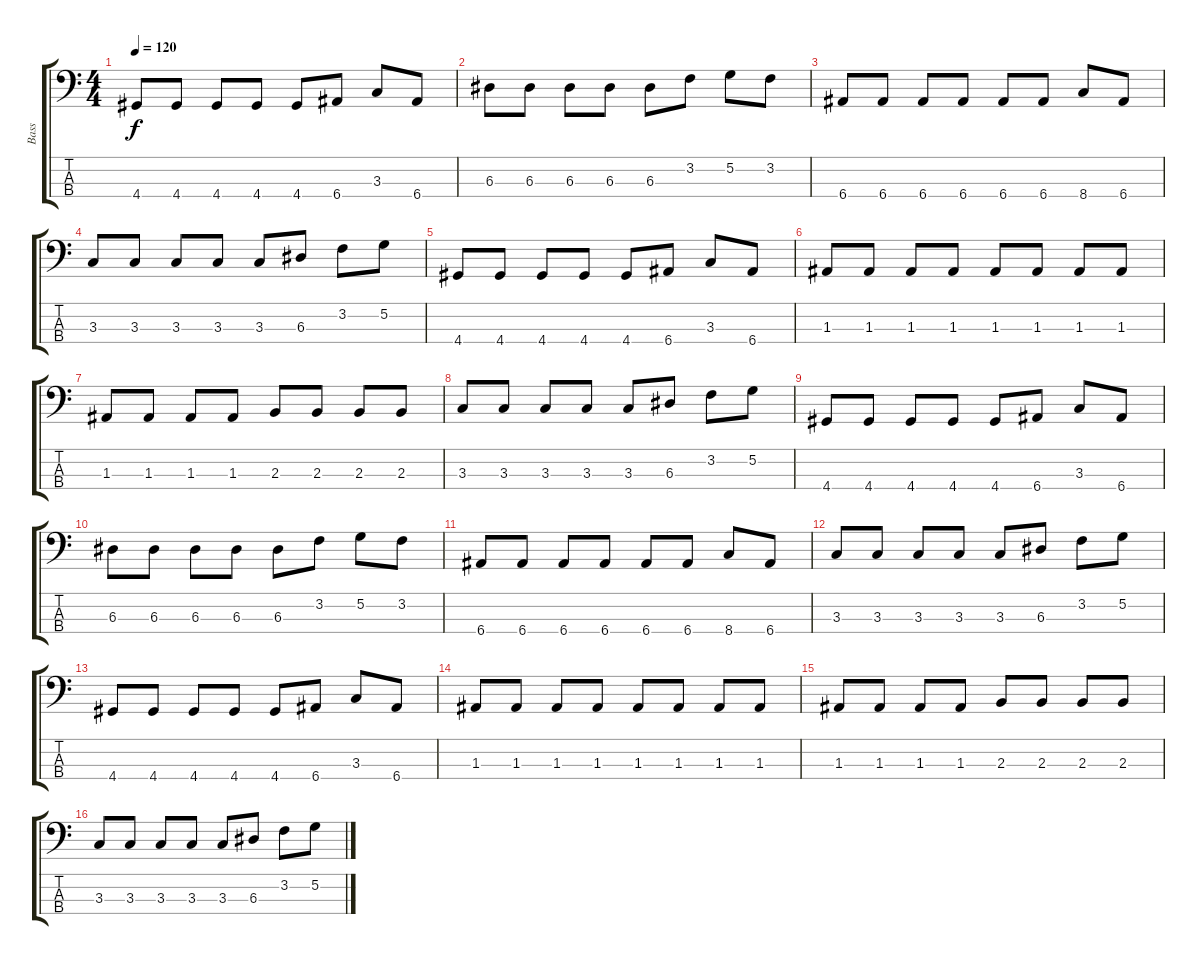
\track ("Bass" "Bass") {instrument electricbassfinger}
\staff {score tabs}
\tuning (G2 D2 A1 E1) {hide}
\ts (4 4)
\tempo 120
\clef f4
\ks c
4.4.8{dy f} 4.4.8 4.4.8 4.4.8 4.4.8 6.4.8 3.3.8 6.4.8 |
6.3.8 6.3.8 6.3.8 6.3.8 6.3.8 3.2.8 5.2.8 3.2.8 |
6.4.8 6.4.8 6.4.8 6.4.8 6.4.8 6.4.8 8.4.8 6.4.8 |
3.3.8 3.3.8 3.3.8 3.3.8 3.3.8 6.3.8 3.2.8 5.2.8 |
4.4.8 4.4.8 4.4.8 4.4.8 4.4.8 6.4.8 3.3.8 6.4.8 |
1.3.8 1.3.8 1.3.8 1.3.8 1.3.8 1.3.8 1.3.8 1.3.8 |
1.3.8 1.3.8 1.3.8 1.3.8 2.3.8 2.3.8 2.3.8 2.3.8 |
3.3.8 3.3.8 3.3.8 3.3.8 3.3.8 6.3.8 3.2.8 5.2.8 |
4.4.8 4.4.8 4.4.8 4.4.8 4.4.8 6.4.8 3.3.8 6.4.8 |
6.3.8 6.3.8 6.3.8 6.3.8 6.3.8 3.2.8 5.2.8 3.2.8 |
6.4.8 6.4.8 6.4.8 6.4.8 6.4.8 6.4.8 8.4.8 6.4.8 |
3.3.8 3.3.8 3.3.8 3.3.8 3.3.8 6.3.8 3.2.8 5.2.8 |
4.4.8 4.4.8 4.4.8 4.4.8 4.4.8 6.4.8 3.3.8 6.4.8 |
1.3.8 1.3.8 1.3.8 1.3.8 1.3.8 1.3.8 1.3.8 1.3.8 |
1.3.8 1.3.8 1.3.8 1.3.8 2.3.8 2.3.8 2.3.8 2.3.8 |
3.3.8 3.3.8 3.3.8 3.3.8 3.3.8 6.3.8 3.2.8 5.2.8
